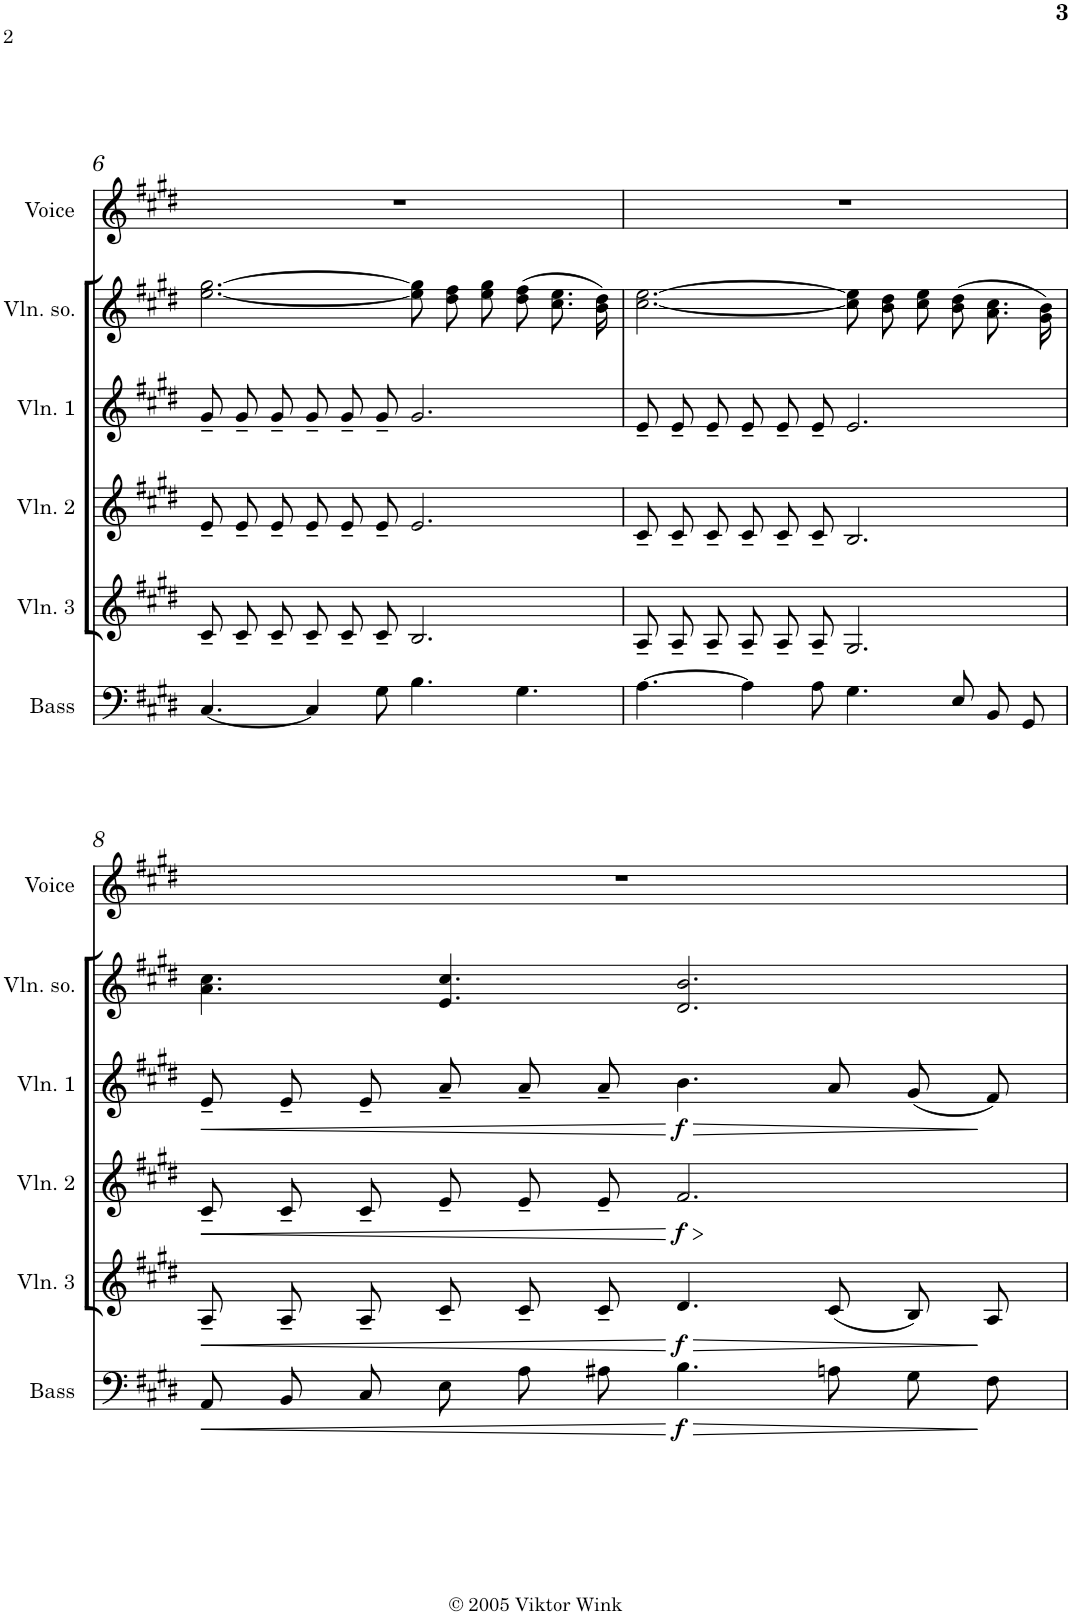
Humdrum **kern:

**kern	**dynam	**kern	**dynam	**kern	**dynam	**kern	**dynam	**kern	**kern
*part6	*part6	*part5	*part5	*part4	*part4	*part3	*part3	*part2	*part1
*staff6	*staff6	*staff5	*staff5	*staff4	*staff4	*staff3	*staff3	*staff2	*staff1
*I"Bass Gitarre	*	*I"Violine 3	*	*I"Violine 2	*	*I"Violine 1	*	*I"Violine solo	*I"Voice
*I'Bass	*	*I'Vln. 3	*	*I'Vln. 2	*	*I'Vln. 1	*	*I'Vln. so.	*I'Voice
!!LO:PB:g=z
*clefF4	*	*clefG2	*	*clefG2	*	*clefG2	*	*clefG2	*clefG2
*Trd7c12	*	*	*	*	*	*	*	*	*
*k[f#c#g#d#]	*	*k[f#c#g#d#]	*	*k[f#c#g#d#]	*	*k[f#c#g#d#]	*	*k[f#c#g#d#]	*k[f#c#g#d#]
*E:	*	*E:	*	*E:	*	*E:	*	*E:	*E:
*M12/8	*	*M12/8	*	*M12/8	*	*M12/8	*	*M12/8	*M12/8
=6	=6	=6	=6	=6	=6	=6	=6	=6	=6
[<4.C#/	.	8c#~/L	.	8e~/L	.	8g#~/L	.	[<2.ee\ [>2.gg#\	1.r
.	.	8c#~/	.	8e~/	.	8g#~/	.	.	.
.	.	8c#~/J	.	8e~/J	.	8g#~/J	.	.	.
4C#/]	.	8c#~/L	.	8e~/L	.	8g#~/L	.	.	.
.	.	8c#~/	.	8e~/	.	8g#~/	.	.	.
8G#\	.	8c#~/J	.	8e~/J	.	8g#~/J	.	.	.
4.B\	.	2.B/	.	2.e/	.	2.g#/	.	8ee]\ 8gg#]\L	.
.	.	.	.	.	.	.	.	8dd#\ 8ff#\	.
.	.	.	.	.	.	.	.	8ee\ 8gg#\J	.
4.G#\	.	.	.	.	.	.	.	(8dd#\ 8ff#\L	.
.	.	.	.	.	.	.	.	8.cc#\ 8.ee\	.
.	.	.	.	.	.	.	.	16b\ 16dd#\Jk)	.
=7	=7	=7	=7	=7	=7	=7	=7	=7	=7
[>4.A\	.	8A~/L	.	8c#~/L	.	8e~/L	.	[<2.cc#\ [>2.ee\	1.r
.	.	8A~/	.	8c#~/	.	8e~/	.	.	.
.	.	8A~/J	.	8c#~/J	.	8e~/J	.	.	.
4A\]	.	8A~/L	.	8c#~/L	.	8e~/L	.	.	.
.	.	8A~/	.	8c#~/	.	8e~/	.	.	.
8A\	.	8A~/J	.	8c#~/J	.	8e~/J	.	.	.
4.G#\	.	2.G#/	.	2.B/	.	2.e/	.	8cc#]\ 8ee]\L	.
.	.	.	.	.	.	.	.	8b\ 8dd#\	.
.	.	.	.	.	.	.	.	8cc#\ 8ee\J	.
8E/L	.	.	.	.	.	.	.	(8b\ 8dd#\L	.
8BB/	.	.	.	.	.	.	.	8.a\ 8.cc#\	.
8GG#/J	.	.	.	.	.	.	.	.	.
.	.	.	.	.	.	.	.	16g#\ 16b\Jk)	.
!!LO:LB:g=z
=8	=8	=8	=8	=8	=8	=8	=8	=8	=8
!	!LO:HP:b	!	!LO:HP:b	!	!LO:HP:b	!	!LO:HP:b	!	!
8AA/L	<	8A~/L	<	8c#~/L	<	8e~/L	<	4.a\ 4.cc#\	1.r
8BB/	.	8A~/	.	8c#~/	.	8e~/	.	.	.
8C#/J	.	8A~/J	.	8c#~/J	.	8e~/J	.	.	.
8E\L	.	8c#~/L	.	8e~/L	.	8a~/L	.	4.e/ 4.cc#/	.
8A\	.	8c#~/	.	8e~/	.	8a~/	.	.	.
8A#X\J	.	8c#~/J	.	8e~/J	.	8a~/J	.	.	.
!	!LO:DY:b	!	!LO:DY:b	!	!LO:DY:n=1:b	!	!LO:HP:n=1:b	!	!
!	!	!	!	!	!	!	!LO:DY:n=1:b	!	!
4.B\	f	4.d#/	f	2.f#/	[ f	4.b\	[ > f	2.d#/ 2.b/	.
8An\L	.	(8c#/L	.	.	.	8a/L	.	.	.
8G#\	.	8B/)	.	.	.	(8g#/	.	.	.
8F#\J	[	8A/J	[	.	.	8f#/J)	]	.	.
=	=	=	=	=	=	=	=	=	=
*-	*-	*-	*-	*-	*-	*-	*-	*-	*-
